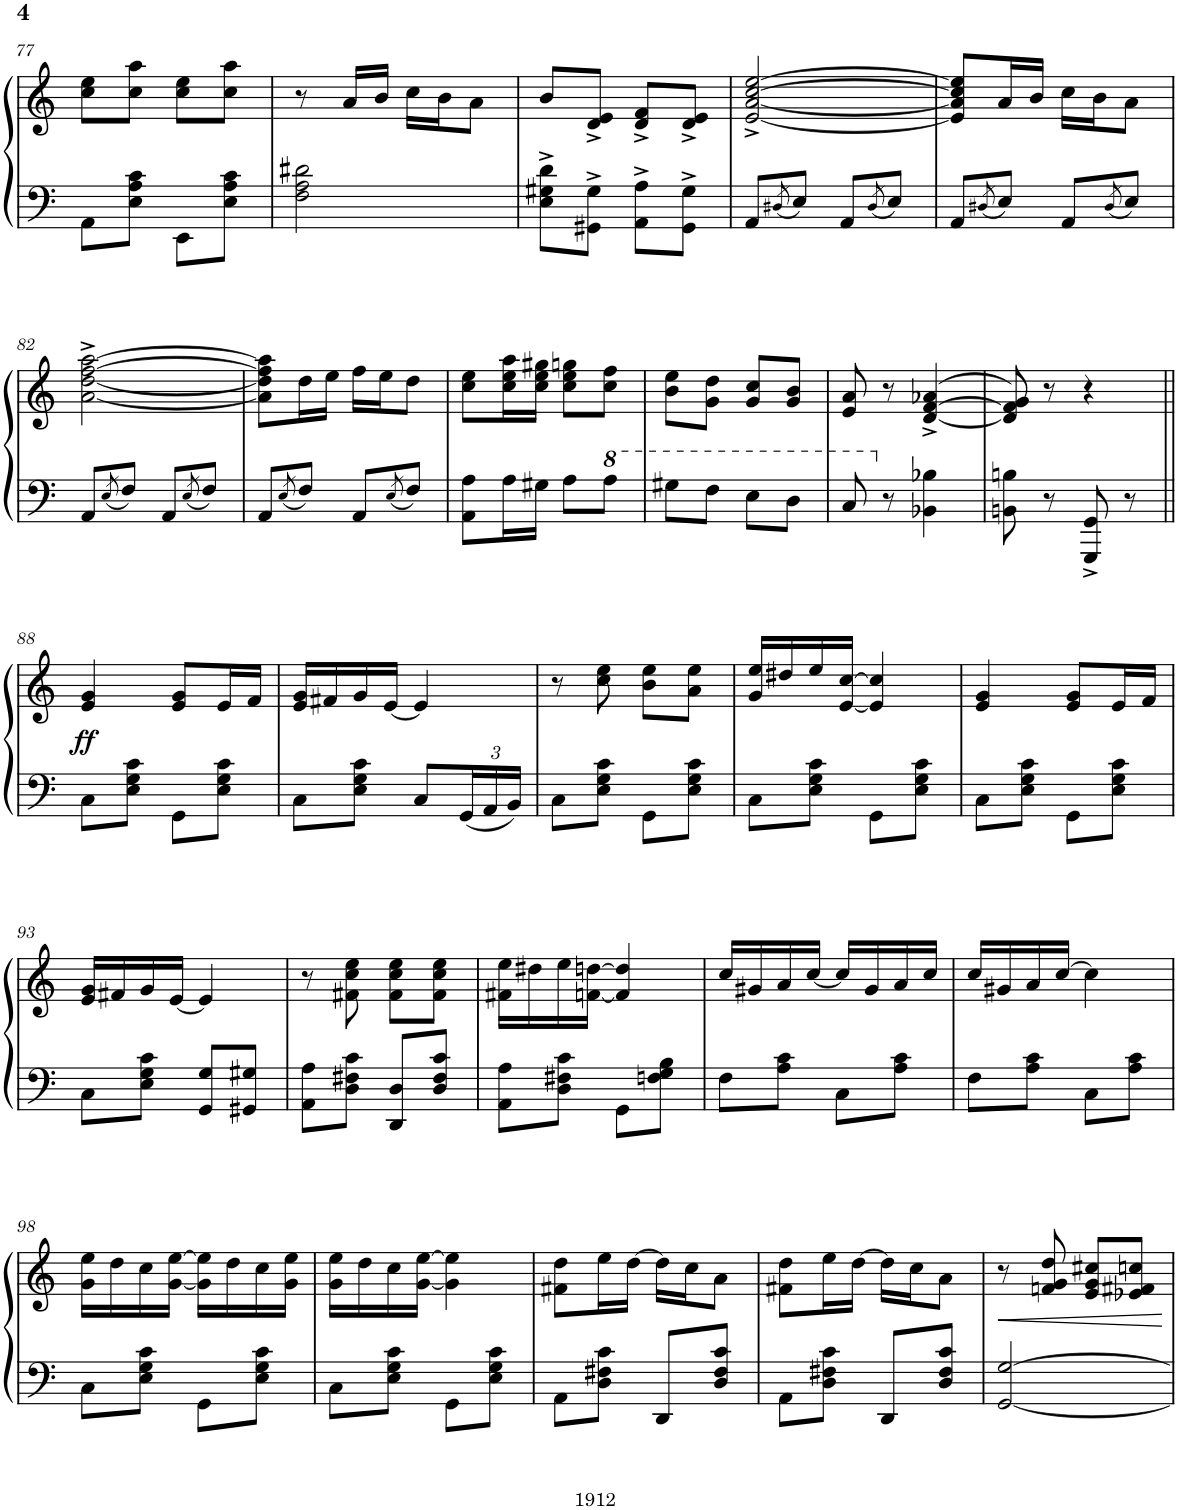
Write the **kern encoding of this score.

**kern	**kern	**dynam
*part1	*part1	*part1
*staff2	*staff1	*staff1/2
*I"Honky Tonk Piano	*	*
*I'Hnk. Pno.	*	*
!!LO:PB:g=z
*clefF4	*clefG2	*
*k[]	*k[]	*
*M2/4	*M2/4	*
=77	=77	=77
8AA\L	8cc\ 8ee\L	.
8E\ 8A\ 8c\J	8cc\ 8aa\J	.
8EE\L	8cc\ 8ee\L	.
8E\ 8A\ 8c\J	8cc\ 8aa\J	.
=78	=78	=78
2F\ 2A\ 2d#X\	8r	.
.	16a/LL	.
.	16b/JJ	.
.	16cc\LL	.
.	16b\J	.
.	8a\J	.
=79	=79	=79
8E\^ 8G#X\^ 8d\^L	8b/L	.
8GG#X\^ 8G#\^J	8d/^ 8e/^J	.
8AA\^ 8A\^L	8d/^ 8f/^L	.
8GG#\^ 8G#\^J	8d/^ 8e/^J	.
=80	=80	=80
8AA/L	[2e/^ [2a/^ [2cc/^ [2ee/^	.
8qD#X/	.	.
8E/J	.	.
8AA/L	.	.
8qD#/	.	.
8E/J	.	.
=81	=81	=81
8AA/L	8e/] 8a/] 8cc/] 8ee/]L	.
8qD#X/	.	.
8E/J	16a/L	.
.	16b/JJ	.
8AA/L	16cc\LL	.
.	16b\J	.
8qD#/	.	.
8E/J	8a\J	.
!!LO:LB:g=z
=82	=82	=82
8AA/L	[2a\^ [2dd\^ [2ff\^ [2aa\^	.
8qE/	.	.
8F/J	.	.
8AA/L	.	.
8qE/	.	.
8F/J	.	.
=83	=83	=83
8AA/L	8a\] 8dd\] 8ff\] 8aa\]L	.
8qE/	.	.
8F/J	16dd\L	.
.	16ee\JJ	.
8AA/L	16ff\LL	.
.	16ee\J	.
8qE/	.	.
8F/J	8dd\J	.
=84	=84	=84
8AA\ 8A\L	8cc\ 8ee\L	.
16A\L	16cc\ 16ee\ 16aa\L	.
16G#X\JJ	16cc\ 16ee\ 16gg#X\JJ	.
8A\L	8cc\ 8ee\ 8ggn\L	.
*8va	*	*
8a\J	8cc\ 8ff\J	.
=85	=85	=85
8g#X\L	8b\ 8ee\L	.
8f\J	8g\ 8dd\J	.
8e\L	8g/ 8cc/L	.
8d\J	8g/ 8b/J	.
=86	=86	=86
8c/	8e/ 8a/	.
*X8va	*	*
8r	8r	.
4BB-X\ 4B-X\	(>[4d/^ [4f/^ 4a-X/^	.
=87	=87	=87
8BBn\ 8Bn\	8d/] 8f/] 8g/)	.
8r	8r	.
8GGG/^ 8GG/^	4r	.
8r	.	.
!!LO:LB:g=z
=88||	=88||	=88||
!	!	!LO:DY:b
8C\L	4e/ 4g/	ff
8E\ 8G\ 8c\J	.	.
8GG\L	8e/ 8g/L	.
8E\ 8G\ 8c\J	16e/L	.
.	16f/JJ	.
=89	=89	=89
8C\L	16e/ 16g/LL	.
.	16f#X/	.
8E\ 8G\ 8c\J	16g/	.
.	[16e/JJ	.
8C/L	4e/]	.
*Xbrackettup	*	*
24GG/L	.	.
24AA/	.	.
24BB/JJ	.	.
=90	=90	=90
8C\L	8r	.
8E\ 8G\ 8c\J	8cc\ 8ee\	.
8GG\L	8b\ 8ee\L	.
8E\ 8G\ 8c\J	8a\ 8ee\J	.
=91	=91	=91
8C\L	16g/ 16ee/LL	.
.	16dd#X/	.
8E\ 8G\ 8c\J	16ee/	.
.	[16e/ [16cc/JJ	.
8GG\L	4e/] 4cc/]	.
8E\ 8G\ 8c\J	.	.
=92	=92	=92
8C\L	4e/ 4g/	.
8E\ 8G\ 8c\J	.	.
8GG\L	8e/ 8g/L	.
8E\ 8G\ 8c\J	16e/L	.
.	16f/JJ	.
!!LO:LB:g=z
=93	=93	=93
8C\L	16e/ 16g/LL	.
.	16f#X/	.
8E\ 8G\ 8c\J	16g/	.
.	[16e/JJ	.
8GG/ 8G/L	4e/]	.
8GG#X/ 8G#X/J	.	.
=94	=94	=94
8AA\ 8A\L	8r	.
8D\ 8F#X\ 8c\J	8f#X\ 8cc\ 8ee\	.
8DD/ 8D/L	8f#\ 8cc\ 8ee\L	.
8D/ 8F#/ 8c/J	8f#\ 8cc\ 8ee\J	.
=95	=95	=95
8AA\ 8A\L	16f#X\ 16ee\LL	.
.	16dd#X\	.
8D\ 8F#X\ 8c\J	16ee\	.
.	[16fn\ [16ddn\JJ	.
8GG\L	4f/] 4dd/]	.
8Fn\ 8G\ 8B\J	.	.
=96	=96	=96
8F\L	16cc/LL	.
.	16g#X/	.
8A\ 8c\J	16a/	.
.	[16cc/JJ	.
8C\L	16cc/LL]	.
.	16g#/	.
8A\ 8c\J	16a/	.
.	16cc/JJ	.
=97	=97	=97
8F\L	16cc/LL	.
.	16g#X/	.
8A\ 8c\J	16a/	.
.	[16cc/JJ	.
8C\L	4cc\]	.
8A\ 8c\J	.	.
!!LO:LB:g=z
=98	=98	=98
8C\L	16g\ 16ee\LL	.
.	16dd\	.
8E\ 8G\ 8c\J	16cc\	.
.	[16g\ [16ee\JJ	.
8GG\L	16g\] 16ee\]LL	.
.	16dd\	.
8E\ 8G\ 8c\J	16cc\	.
.	16g\ 16ee\JJ	.
=99	=99	=99
8C\L	16g\ 16ee\LL	.
.	16dd\	.
8E\ 8G\ 8c\J	16cc\	.
.	[16g\ [16ee\JJ	.
8GG\L	4g\] 4ee\]	.
8E\ 8G\ 8c\J	.	.
=100	=100	=100
8AA\L	8f#X\ 8dd\L	.
8D\ 8F#X\ 8c\J	16ee\L	.
.	[16dd\JJ	.
8DD/L	16dd\LL]	.
.	16cc\J	.
8D/ 8F#/ 8c/J	8a\J	.
=101	=101	=101
8AA\L	8f#X\ 8dd\L	.
8D\ 8F#X\ 8c\J	16ee\L	.
.	[16dd\JJ	.
8DD/L	16dd\LL]	.
.	16cc\J	.
8D/ 8F#/ 8c/J	8a\J	.
=102	=102	=102
!	!	!LO:HP:b
[2GG/ [2G/	8r	<
.	8fn/ 8g/ 8dd/	.
.	8e/ 8g/ 8cc#X/L	.
.	8e-X/ 8f#X/ 8ccn/J	.
.	.	[
=	=	=
*-	*-	*-
